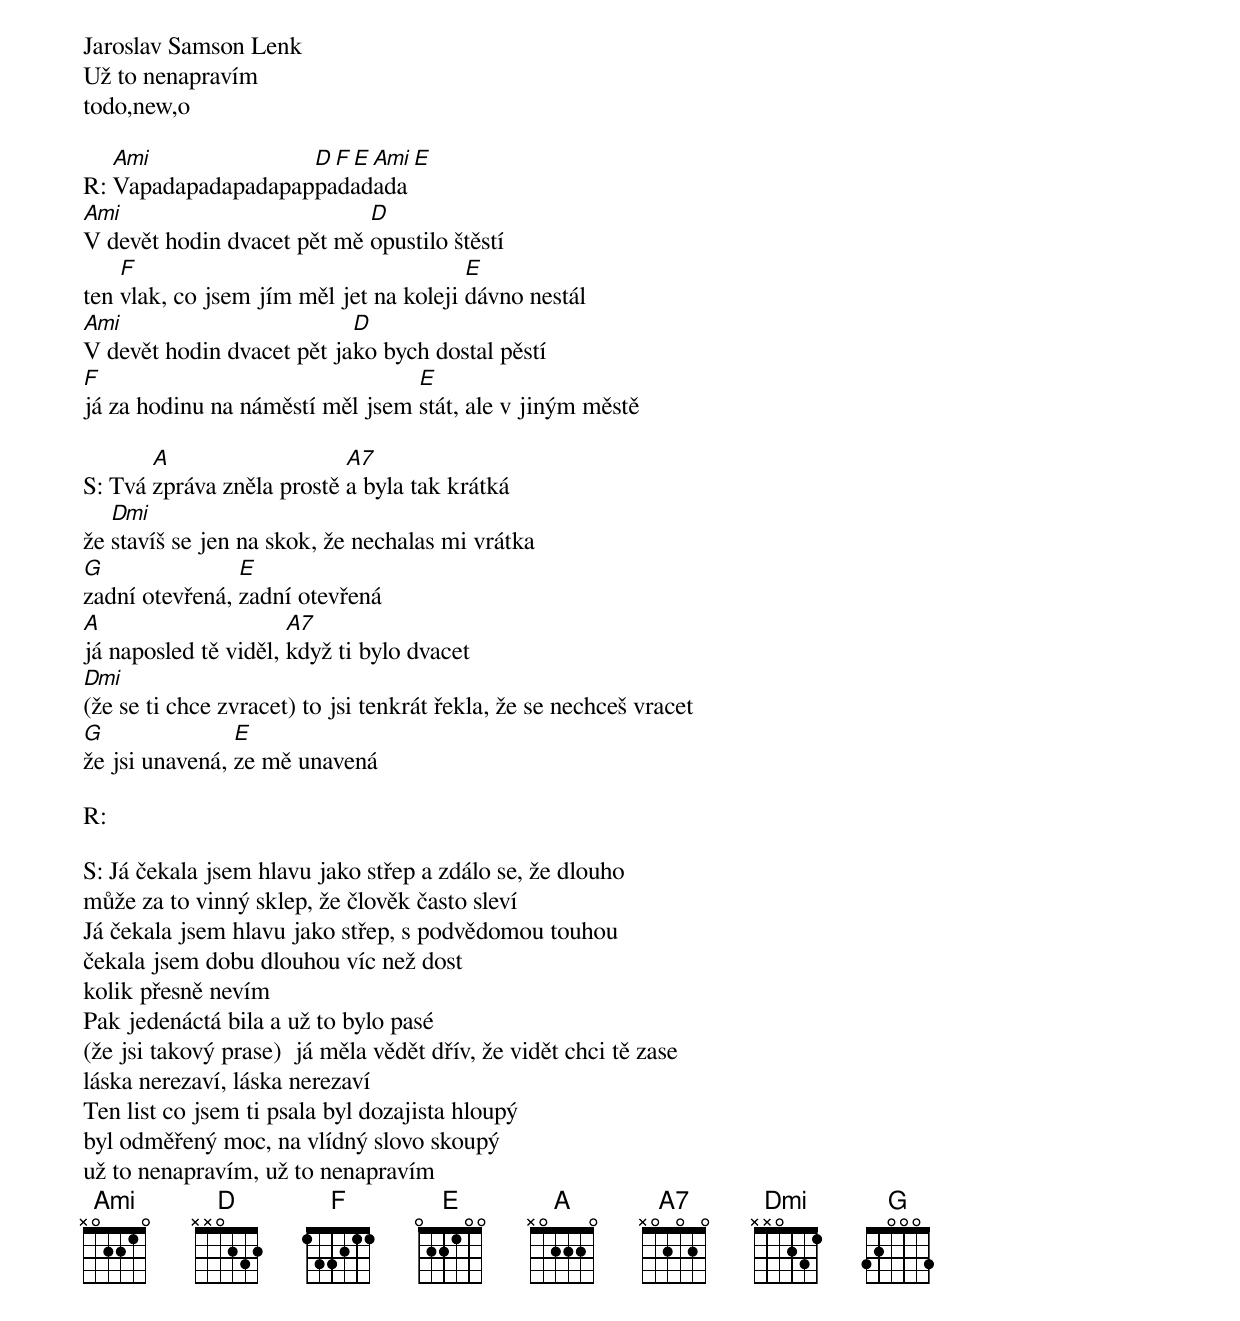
Jaroslav Samson Lenk
Už to nenapravím
todo,new,o

R: [Ami]Vapadapadapadapap[D F E Ami E]padadada
[Ami]V devět hodin dvacet pět mě [D]opustilo štěstí
ten [F]vlak, co jsem jím měl jet na koleji [E]dávno nestál
[Ami]V devět hodin dvacet pět ja[D]ko bych dostal pěstí
[F]já za hodinu na náměstí měl jsem [E]stát, ale v jiným městě

S: Tvá [A]zpráva zněla prostě [A7]a byla tak krátká
že [Dmi]stavíš se jen na skok, že nechalas mi vrátka
[G]zadní otevřená, [E]zadní otevřená
[A]já naposled tě viděl, [A7]když ti bylo dvacet
[Dmi](že se ti chce zvracet) to jsi tenkrát řekla, že se nechceš vracet
[G]že jsi unavená, [E]ze mě unavená

R:

S: Já čekala jsem hlavu jako střep a zdálo se, že dlouho
může za to vinný sklep, že člověk často sleví
Já čekala jsem hlavu jako střep, s podvědomou touhou
čekala jsem dobu dlouhou víc než dost
kolik přesně nevím
Pak jedenáctá bila a už to bylo pasé
(že jsi takový prase)  já měla vědět dřív, že vidět chci tě zase
láska nerezaví, láska nerezaví
Ten list co jsem ti psala byl dozajista hloupý
byl odměřený moc, na vlídný slovo skoupý
už to nenapravím, už to nenapravím
